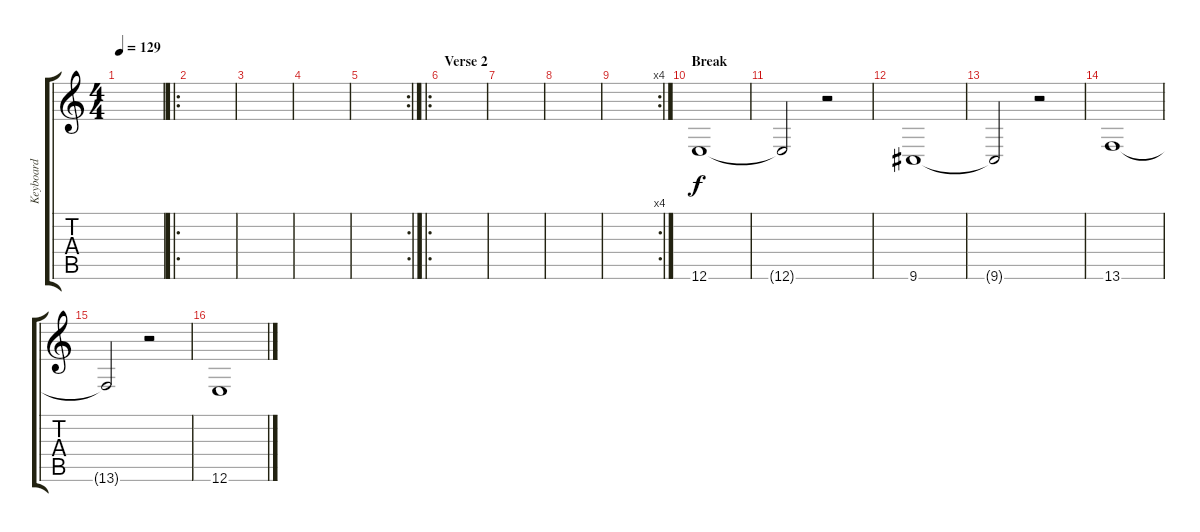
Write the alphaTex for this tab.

\track ("Keyboard" "Keyboard") {instrument pad2warm}
\staff {score tabs}
\tuning (E4 B3 G3 D3 A2 E2) {hide}
\ts (4 4)
\tempo 129
\clef g2
\ks c
|
\ro
|
|
|
\rc 2
|
\ro
\section ("" "Verse 2")
|
|
|
\rc 4
|
\section ("" "Break")
12.6.1 |
12.6{t}.2 r.2 |
9.6.1 |
9.6{t}.2 r.2 |
13.6.1 |
13.6{t}.2 r.2 |
12.6.1
